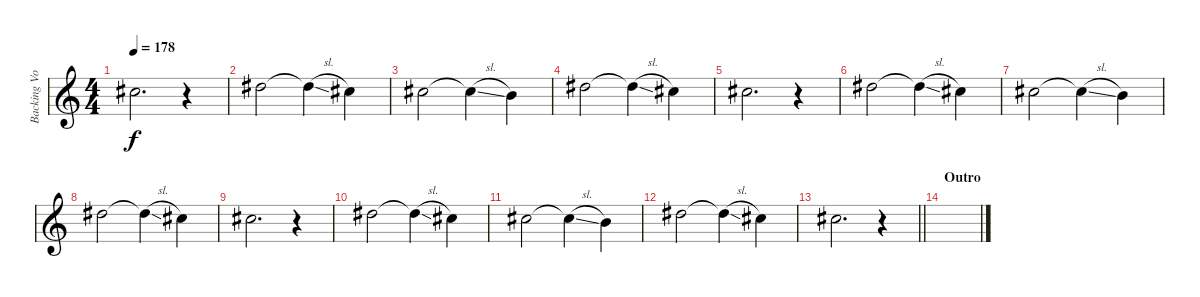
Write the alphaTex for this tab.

\track ("Backing Vocals" "Backing Vo") {instrument distortionguitar}
\staff {score}
\tuning (Eb4 Bb3 Gb3 Db3 Ab2 Eb2) {hide}
\ts (4 4)
\tempo 178
\clef g2
\ks c
3.2.2{d dy f} r.4 |
5.2.2 5.2{sl t}.4 3.2.4 |
3.2.2 3.2{sl t}.4 1.2.4 |
5.2.2 5.2{sl t}.4 3.2.4 |
3.2.2{d} r.4 |
5.2.2 5.2{sl t}.4 3.2.4 |
3.2.2 3.2{sl t}.4 1.2.4 |
5.2.2 5.2{sl t}.4 3.2.4 |
3.2.2{d} r.4 |
5.2.2 5.2{sl t}.4 3.2.4 |
3.2.2 3.2{sl t}.4 1.2.4 |
5.2.2 5.2{sl t}.4 3.2.4 |
\barLineRight lightlight
3.2.2{d} r.4 |
\section ("" "Outro")
